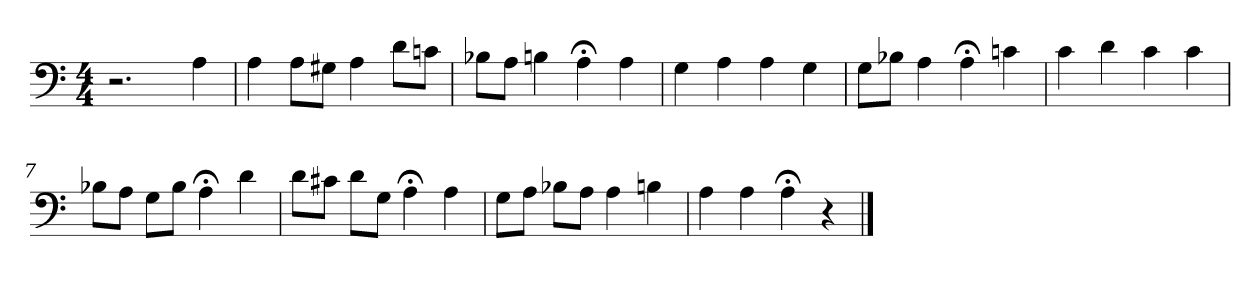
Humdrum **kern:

**kern
*part1
*staff1
*clefF4
*k[]
*C:
*M4/4
=1
2.r
4A
=2
4A
8A\L
8G#X\J
4A
8d\L
8cn\J
=3
8B-X\L
8A\J
4Bn
4A;<
4A
=4
4G
4A
4A
4G
=5
8G\L
8B-X\J
4A
4A;<
4cn
=6
4c
4d
4c
4c
=7
8B-X\L
8A\J
8G\L
8B-\J
4A;<
4d
=8
8d\L
8c#X\J
8d\L
8G\J
4A;<
4A
=9
8G\L
8A\J
8B-X\L
8A\J
4A
4Bn
=10
4A
4A
4A;<
4r
==
*-
